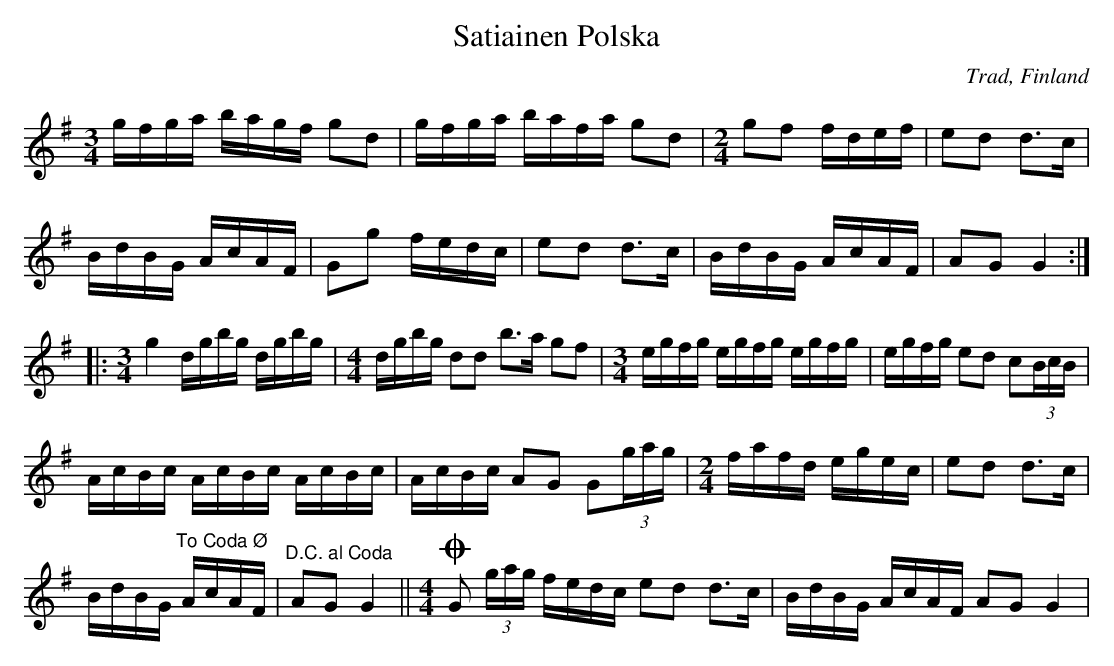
X:1
T:Satiainen Polska
Q:100
O:Trad, Finland
L:1/16
M:3/4
K:G
gfga bagf g2d2 | gfga bafa g2d2 |[M:2/4] g2f2 fdef | e2d2 d2>c2 |
 BdBG AcAF | G2g2 fedc | e2d2 d2>c2 | BdBG AcAF | A2G2 G4 ::
[M:3/4] g4 dgbg dgbg |[M:4/4] dgbg d2d2 b2>a2 g2f2 | [M:3/4] egfg egfg egfg | egfg e2d2 c2(3BcB |
 AcBc AcBc AcBc | AcBc A2G2 G2(3gag | [M:2/4] fafd egec | e2d2 d2>c2 |
BdBG"^To Coda Ø" AcAF |"^D.C. al Coda"  A2G2 G4 || [M:4/4]!coda! G2 (3gag fedc e2d2 d2>c2 | BdBG AcAF A2G2 G4 |
